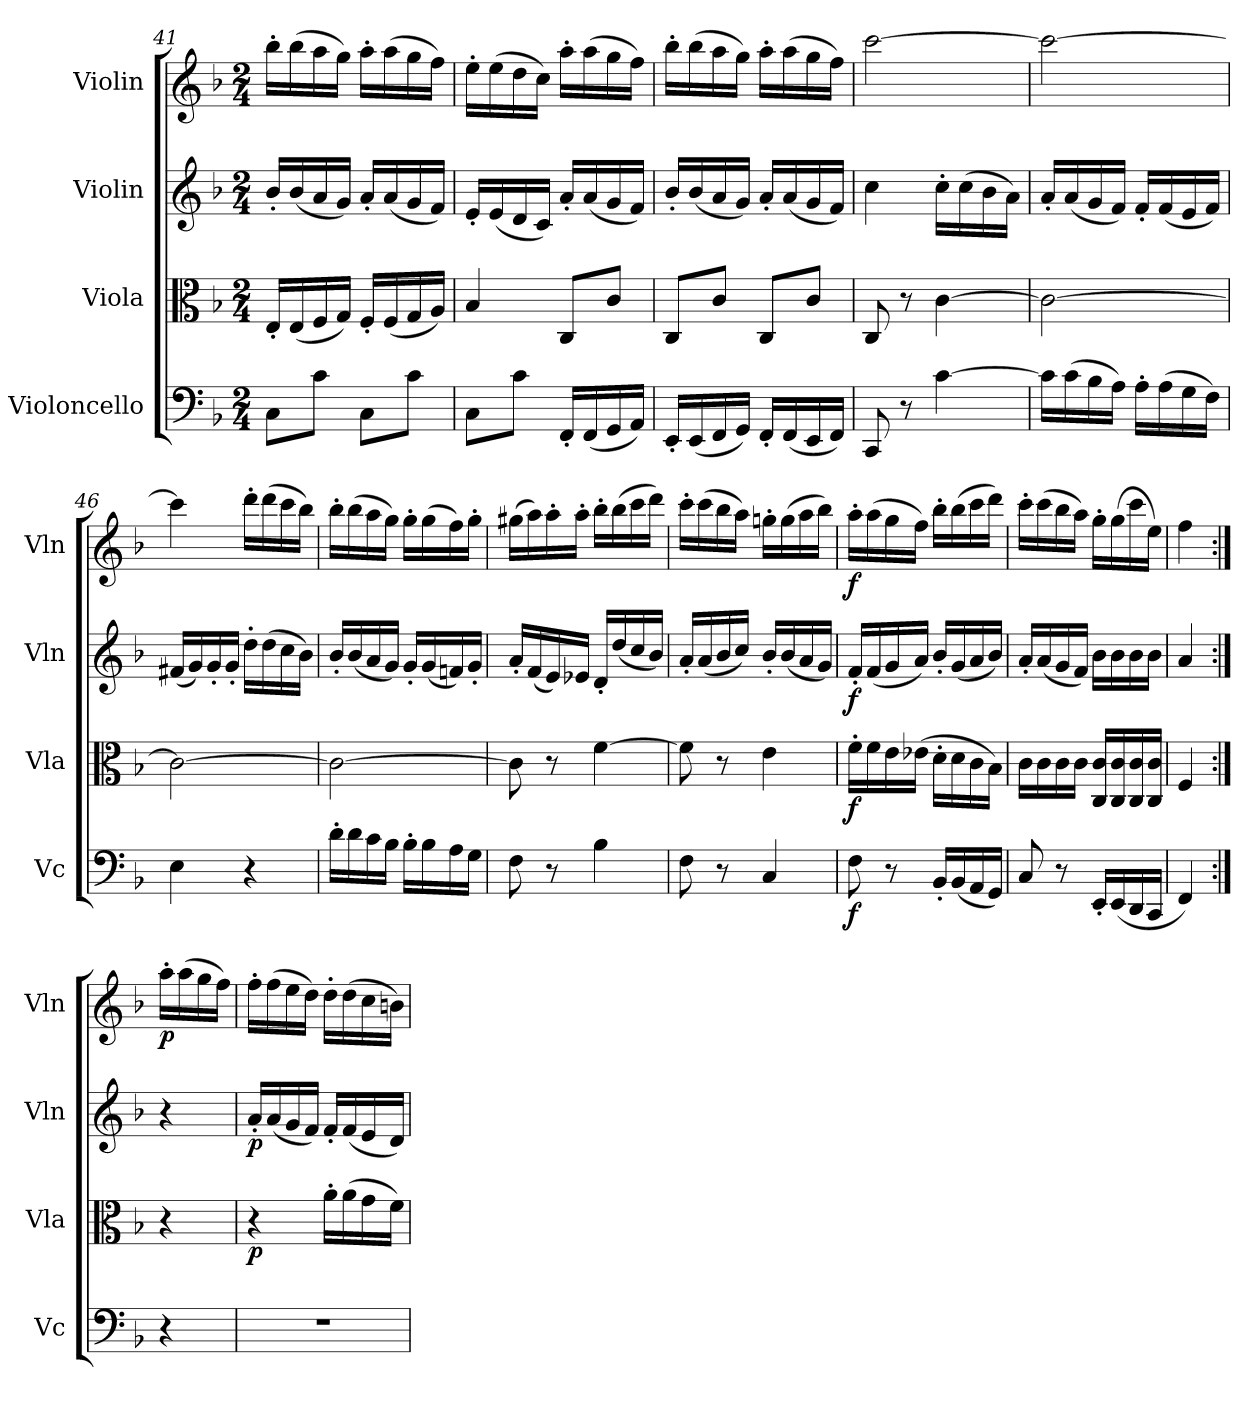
**kern	**dynam	**kern	**dynam	**kern	**dynam	**kern	**dynam
*part4	*part4	*part3	*part3	*part2	*part2	*part1	*part1
*staff4	*staff4	*staff3	*staff3	*staff2	*staff2	*staff1	*staff1
*I"Violoncello	*	*I"Viola	*	*I"Violin	*	*I"Violin	*
*I'Vc	*	*I'Vla	*	*I'Vln	*	*I'Vln	*
*clefF4	*	*clefC3	*	*clefG2	*	*clefG2	*
*k[b-]	*	*k[b-]	*	*k[b-]	*	*k[b-]	*
*M2/4	*	*M2/4	*	*M2/4	*	*M2/4	*
=41	=41	=41	=41	=41	=41	=41	=41
8C\L	.	16E'/LL	.	16b-'/LL	.	16bb-'\LL	.
.	.	(16E/	.	(16b-/	.	(16bb-\	.
8c\J	.	16F/	.	16a/	.	16aa\	.
.	.	16G/JJ)	.	16g/JJ)	.	16gg\JJ)	.
8C\L	.	16F'/LL	.	16a'/LL	.	16aa'\LL	.
.	.	(16F/	.	(16a/	.	(16aa\	.
8c\J	.	16G/	.	16g/	.	16gg\	.
.	.	16A/JJ)	.	16f/JJ)	.	16ff\JJ)	.
=42	=42	=42	=42	=42	=42	=42	=42
8C\L	.	4B-/	.	16e'/LL	.	16ee'\LL	.
.	.	.	.	(16e/	.	(16ee\	.
8c\J	.	.	.	16d/	.	16dd\	.
.	.	.	.	16c/JJ)	.	16cc\JJ)	.
16FF'/LL	.	8C/L	.	16a'/LL	.	16aa'\LL	.
(16FF/	.	.	.	(16a/	.	(16aa\	.
16GG/	.	8c/J	.	16g/	.	16gg\	.
16AA/JJ)	.	.	.	16f/JJ)	.	16ff\JJ)	.
=43	=43	=43	=43	=43	=43	=43	=43
16EE'/LL	.	8C/L	.	16b-'/LL	.	16bb-'\LL	.
(16EE/	.	.	.	(16b-/	.	(16bb-\	.
16FF/	.	8c/J	.	16a/	.	16aa\	.
16GG/JJ)	.	.	.	16g/JJ)	.	16gg\JJ)	.
16FF'/LL	.	8C/L	.	16a'/LL	.	16aa'\LL	.
(16FF/	.	.	.	(16a/	.	(16aa\	.
16EE/	.	8c/J	.	16g/	.	16gg\	.
16FF/JJ)	.	.	.	16f/JJ)	.	16ff\JJ)	.
=44	=44	=44	=44	=44	=44	=44	=44
8CC/	.	8C/	.	4cc\	.	[2ccc\	.
8r	.	8r	.	.	.	.	.
[4c\	.	[4c\	.	16cc'\LL	.	.	.
.	.	.	.	(16cc\	.	.	.
.	.	.	.	16b-\	.	.	.
.	.	.	.	16a\JJ)	.	.	.
=45	=45	=45	=45	=45	=45	=45	=45
16c\LL]	.	2c\_	.	16a'/LL	.	2ccc\_	.
(16c\	.	.	.	(16a/	.	.	.
16B-\	.	.	.	16g/	.	.	.
16A\JJ)	.	.	.	16f/JJ)	.	.	.
16A'\LL	.	.	.	16f'/LL	.	.	.
(16A\	.	.	.	(16f/	.	.	.
16G\	.	.	.	16e/	.	.	.
16F\JJ)	.	.	.	16f/JJ)	.	.	.
=46	=46	=46	=46	=46	=46	=46	=46
4E\	.	2c\_	.	(16f#X/LL	.	4ccc\]	.
.	.	.	.	16g/)	.	.	.
.	.	.	.	16g'/	.	.	.
.	.	.	.	16g'/JJ	.	.	.
4r	.	.	.	16dd'\LL	.	16ddd'\LL	.
.	.	.	.	(16dd\	.	(16ddd\	.
.	.	.	.	16cc\	.	16ccc\	.
.	.	.	.	16b-\JJ)	.	16bb-\JJ)	.
=47	=47	=47	=47	=47	=47	=47	=47
16d'\LL	.	2c\_	.	16b-'/LL	.	16bb-'\LL	.
16d\	.	.	.	(16b-/	.	(16bb-\	.
16c\	.	.	.	16a/	.	16aa\	.
16B-\JJ	.	.	.	16g/JJ)	.	16gg\JJ)	.
16B-'\LL	.	.	.	16g'/LL	.	16gg'\LL	.
16B-\	.	.	.	(16g/	.	(16gg\	.
16A\	.	.	.	16fn/)	.	16ff\)	.
16G\JJ	.	.	.	16g'/JJ	.	16gg'\JJ	.
=48	=48	=48	=48	=48	=48	=48	=48
8F\	.	8c\]	.	16a'/LL	.	(16gg#X\LL	.
.	.	.	.	(16f/	.	16aa\)	.
8r	.	8r	.	16e/)	.	16aa'\	.
.	.	.	.	16e-X/JJ	.	16aa'\JJ	.
4B-\	.	[4f\	.	16d'/LL	.	16bb-'\LL	.
.	.	.	.	(16dd/	.	(16bb-\	.
.	.	.	.	16cc/	.	16ccc\	.
.	.	.	.	16b-/JJ)	.	16ddd\JJ)	.
=49	=49	=49	=49	=49	=49	=49	=49
8F\	.	8f\]	.	16a'/LL	.	16ccc'\LL	.
.	.	.	.	(16a/	.	(16ccc\	.
8r	.	8r	.	16b-/	.	16bb-\	.
.	.	.	.	16cc/JJ)	.	16aa\JJ)	.
4C/	.	4e\	.	16b-'/LL	.	16ggn'\LL	.
.	.	.	.	(16b-/	.	(16gg\	.
.	.	.	.	16a/	.	16aa\	.
.	.	.	.	16g/JJ)	.	16bb-\JJ)	.
=50	=50	=50	=50	=50	=50	=50	=50
8F\	f	16f'\LL	f	16f'/LL	f	16aa'\LL	f
.	.	16f\	.	(16f/	.	(16aa\	.
8r	.	16e\	.	16g/	.	16gg\	.
.	.	(16e-X\JJ	.	16a/JJ)	.	16ff\JJ)	.
16BB-'/LL	.	16d'\LL	.	16b-'/LL	.	16bb-'\LL	.
(16BB-/	.	16d\	.	(16g/	.	(16bb-\	.
16AA/	.	16c\	.	16a/	.	16ccc\	.
16GG/JJ)	.	16B-\JJ)	.	16b-/JJ)	.	16ddd\JJ)	.
=51	=51	=51	=51	=51	=51	=51	=51
8C/	.	16c\LL	.	16a'/LL	.	16ccc'\LL	.
.	.	16c\	.	(16a/	.	(16ccc\	.
8r	.	16c\	.	16g/	.	16bb-\	.
.	.	16c\JJ	.	16f/JJ)	.	16aa\JJ)	.
16EE'/LL	.	16C/ 16c/LL	.	16b-\LL	.	16gg'\LL	.
(16EE/	.	16C/ 16c/	.	16b-\	.	(16gg\	.
16DD/	.	16C/ 16c/	.	16b-\	.	16ccc\	.
16CC/JJ	.	16C/ 16c/JJ	.	16b-\JJ	.	16ee\JJ)	.
=52	=52	=52	=52	=52	=52	=52	=52
4FF/)	.	4F/	.	4a/	.	4ff\	.
=:|!	=:|!	=:|!	=:|!	=:|!	=:|!	=:|!	=:|!
4r	.	4r	.	4r	.	16aa'\LL	p
.	.	.	.	.	.	(16aa\	.
.	.	.	.	.	.	16gg\	.
.	.	.	.	.	.	16ff\JJ)	.
=53	=53	=53	=53	=53	=53	=53	=53
2r	.	4r	p	16a'/LL	p	16ff'\LL	.
.	.	.	.	(16a/	.	(16ff\	.
.	.	.	.	16g/	.	16ee\	.
.	.	.	.	16f/JJ)	.	16dd\JJ)	.
.	.	16a'\LL	.	16f'/LL	.	16dd'\LL	.
.	.	(16a\	.	(16f/	.	(16dd\	.
.	.	16g\	.	16e/	.	16cc\	.
.	.	16f\JJ)	.	16d/JJ)	.	16bn\JJ)	.
=	=	=	=	=	=	=	=
*-	*-	*-	*-	*-	*-	*-	*-
